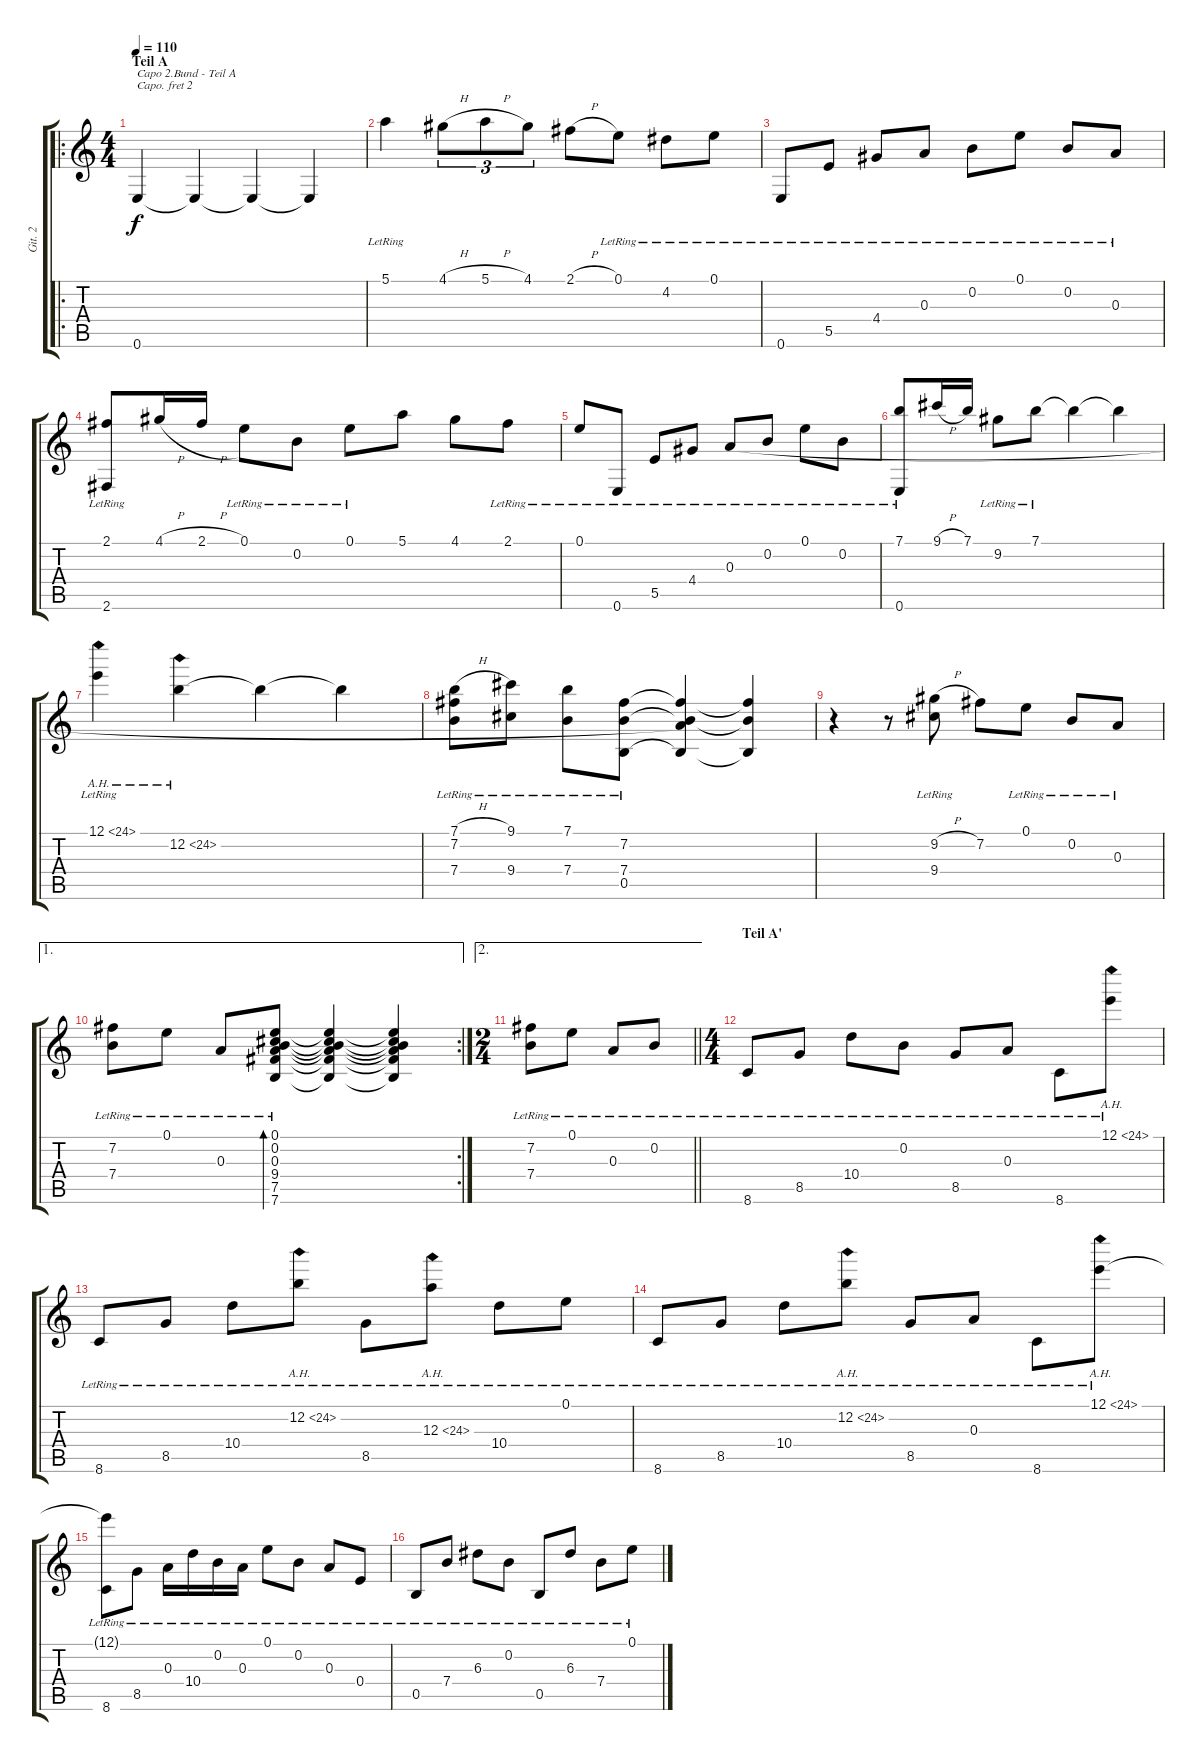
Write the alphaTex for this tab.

\track ("Git. 2" "Git. 2") {instrument acousticguitarnylon}
\staff {score tabs}
\capo 2
\tuning (D4 A3 G3 D3 A2 D2) {hide}
\ro
\ts (4 4)
\section ("" "Teil A")
\tempo 110
\clef g2
\ks c
0.6.4{txt "Capo 2.Bund - Teil A" dy f instrument acousticguitarnylon} 0.6{t}.4 0.6{t}.4 0.6{t}.4 |
5.1{lr}.4 4.1{h}.8{tu (3 2)} 5.1{h}.8{tu (3 2)} 4.1.8{tu (3 2)} 2.1{h}.8 0.1{lr}.8 4.2{lr}.8 0.1{lr}.8 |
0.6{lr}.8 5.5{lr}.8 4.4{lr}.8 0.3{lr}.8 0.2{lr}.8 0.1{lr}.8 0.2{lr}.8 0.3{lr}.8 |
(2.1{lr} 2.6{lr}).8 4.1{h}.16 2.1{h}.16 0.1{lr}.8 0.2{lr}.8 0.1{lr}.8 5.1.8 4.1.8 2.1{lr}.8 |
0.1{lr}.8 0.6{lr}.8 5.5{lr}.8 4.4{lr}.8 0.3{lr}.8 0.2{lr}.8 0.1{lr}.8 0.2{lr}.8 |
(7.1{lr} 0.6{lr}).8 9.1{h}.16 7.1.16 9.2{lr}.8 7.1{lr}.8 7.1{t}.4 7.1{t}.4 |
12.1{ah 12 lr}.4 12.2{ah 12}.4 12.2{t}.4 12.2{t}.4 |
(7.1{h} 7.2{lr} 7.4{lr}).8 (9.1{lr} 9.4{lr}).8 (7.1{lr} 7.4{lr}).8 (7.2{lr} 7.4{lr} 0.5{lr}).8 (7.2{t} 0.3{t} 7.4{t} 0.5{t}).4 (7.2{t} 7.4{t} 0.5{t}).4 |
r.4 r.8 (9.2{h} 9.4{lr}).8 7.2.8 0.1{lr}.8 0.2{lr}.8 0.3{lr}.8 |
\ae 1
\rc 2
(7.2{lr} 7.4{lr}).8 0.1{lr}.8 0.3{lr}.8 (0.1{lr} 0.2{lr} 0.3{lr} 9.4{lr} 7.5{lr} 7.6{lr}).8{bd 480} (0.1{t} 0.2{t} 0.3{t} 9.4{t} 7.5{t} 7.6{t}).4 (0.1{t} 0.2{t} 0.3{t} 9.4{t} 7.5{t} 7.6{t}).4 |
\ae 2
\ts (2 4)
\barLineRight lightlight
(7.2{lr} 7.4{lr}).8 0.1{lr}.8 0.3{lr}.8 0.2{lr}.8 |
\ts (4 4)
\section ("" "Teil A'")
8.6{lr}.8 8.5{lr}.8 10.4{lr}.8 0.2{lr}.8 8.5{lr}.8 0.3{lr}.8 8.6{lr}.8 12.1{ah 12 lr}.8 |
8.6{lr}.8 8.5{lr}.8 10.4{lr}.8 12.2{ah 12 lr}.8 8.5{lr}.8 12.3{ah 12 lr}.8 10.4{lr}.8 0.1{lr}.8 |
8.6{lr}.8 8.5{lr}.8 10.4{lr}.8 12.2{ah 12 lr}.8 8.5{lr}.8 0.3{lr}.8 8.6{lr}.8 12.1{ah 12 lr}.8 |
(12.1{t} 8.6{lr}).8 8.5{lr}.8 0.3{lr}.16 10.4{lr}.16 0.2{lr}.16 0.3{lr}.16 0.1{lr}.8 0.2{lr}.8 0.3{lr}.8 0.4{lr}.8 |
0.5{lr}.8 7.4{lr}.8 6.3{lr}.8 0.2{lr}.8 0.5{lr}.8 6.3{lr}.8 7.4{lr}.8 0.1{lr}.8
